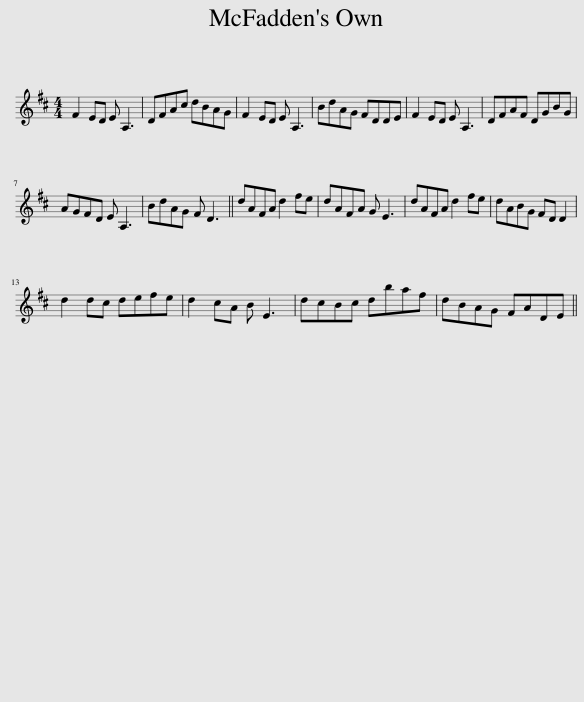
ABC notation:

X:1
L:1/8
M:4/4
I:linebreak $
K:D
V:1 treble
V:1
 F2 ED E A,3 | DFAc dBAG | F2 ED E A,3 | BdAG FDDE | F2 ED E A,3 | %5
 DFAF DGBG |$ AGFD E A,3 | BdAG F D3 || dAFA d2 fe | dAFA G E3 | %10
 dAFA d2 fe | dABG FD D2 |$ d2 dc defe | d2 cA B E3 | dcBc dbaf | %15
 dBAG FADE || %16
